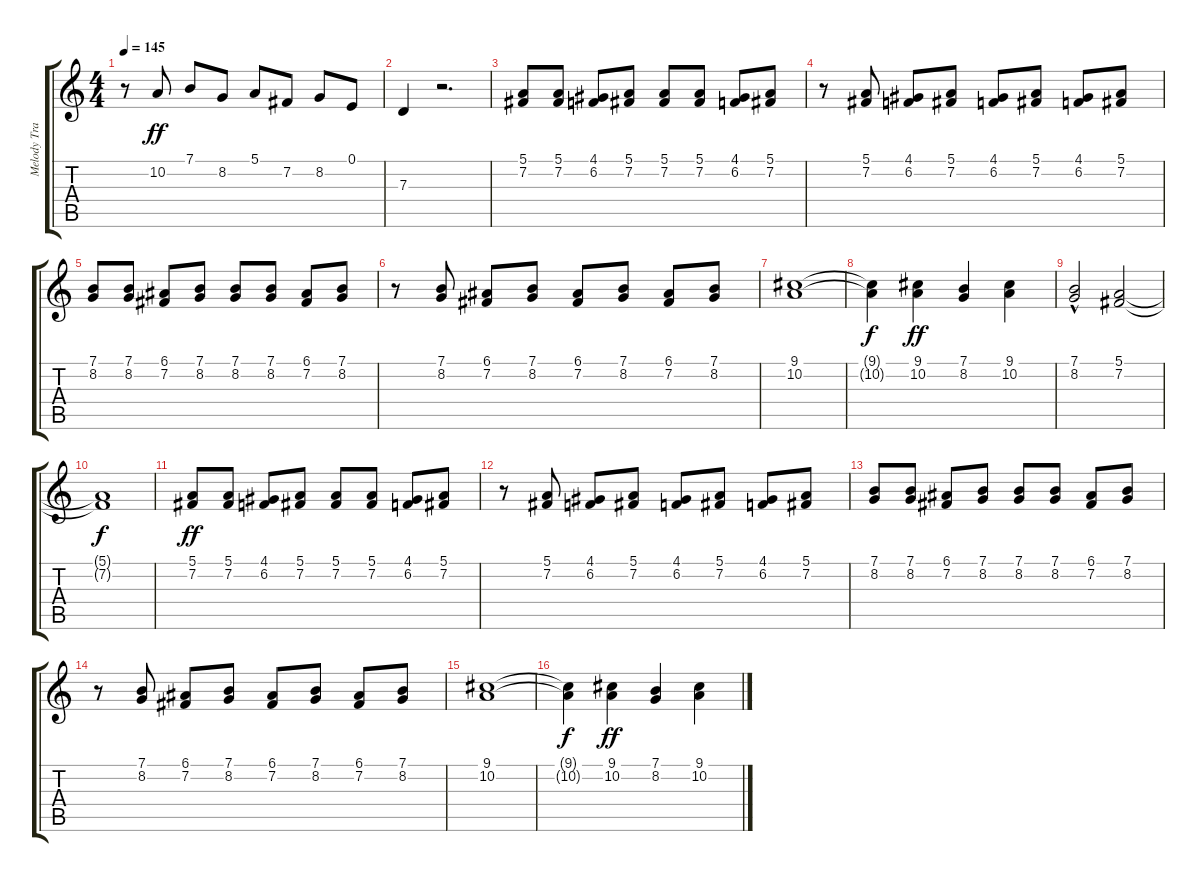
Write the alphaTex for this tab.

\track ("Melody Track" "Melody Tra") {instrument lead2sawtooth}
\staff {score tabs}
\tuning (E4 B3 G3 D3 A2 E2) {hide}
\ts (4 4)
\tempo 145
\clef g2
\ks c
r.8{dy ff} 10.2.8 7.1.8 8.2.8 5.1.8 7.2.8 8.2.8 0.1.8 |
7.3.4 r.2{d} |
(5.1 7.2).8 (5.1 7.2).8 (4.1 6.2).8 (5.1 7.2).8 (5.1 7.2).8 (5.1 7.2).8 (4.1 6.2).8 (5.1 7.2).8 |
r.8 (5.1 7.2).8 (4.1 6.2).8 (5.1 7.2).8 (4.1 6.2).8 (5.1 7.2).8 (4.1 6.2).8 (5.1 7.2).8 |
(7.1 8.2).8 (7.1 8.2).8 (6.1 7.2).8 (7.1 8.2).8 (7.1 8.2).8 (7.1 8.2).8 (6.1 7.2).8 (7.1 8.2).8 |
r.8 (7.1 8.2).8 (6.1 7.2).8 (7.1 8.2).8 (6.1 7.2).8 (7.1 8.2).8 (6.1 7.2).8 (7.1 8.2).8 |
(9.1 10.2).1 |
(9.1{t} 10.2{t}).4{dy f} (9.1 10.2).4{dy ff} (7.1 8.2).4 (9.1 10.2).4 |
(7.1{hac} 8.2{hac}).2 (5.1 7.2).2 |
(5.1{t} 7.2{t}).1{dy f} |
(5.1 7.2).8{dy ff} (5.1 7.2).8 (4.1 6.2).8 (5.1 7.2).8 (5.1 7.2).8 (5.1 7.2).8 (4.1 6.2).8 (5.1 7.2).8 |
r.8 (5.1 7.2).8 (4.1 6.2).8 (5.1 7.2).8 (4.1 6.2).8 (5.1 7.2).8 (4.1 6.2).8 (5.1 7.2).8 |
(7.1 8.2).8 (7.1 8.2).8 (6.1 7.2).8 (7.1 8.2).8 (7.1 8.2).8 (7.1 8.2).8 (6.1 7.2).8 (7.1 8.2).8 |
r.8 (7.1 8.2).8 (6.1 7.2).8 (7.1 8.2).8 (6.1 7.2).8 (7.1 8.2).8 (6.1 7.2).8 (7.1 8.2).8 |
(9.1 10.2).1 |
(9.1{t} 10.2{t}).4{dy f} (9.1 10.2).4{dy ff} (7.1 8.2).4 (9.1 10.2).4
